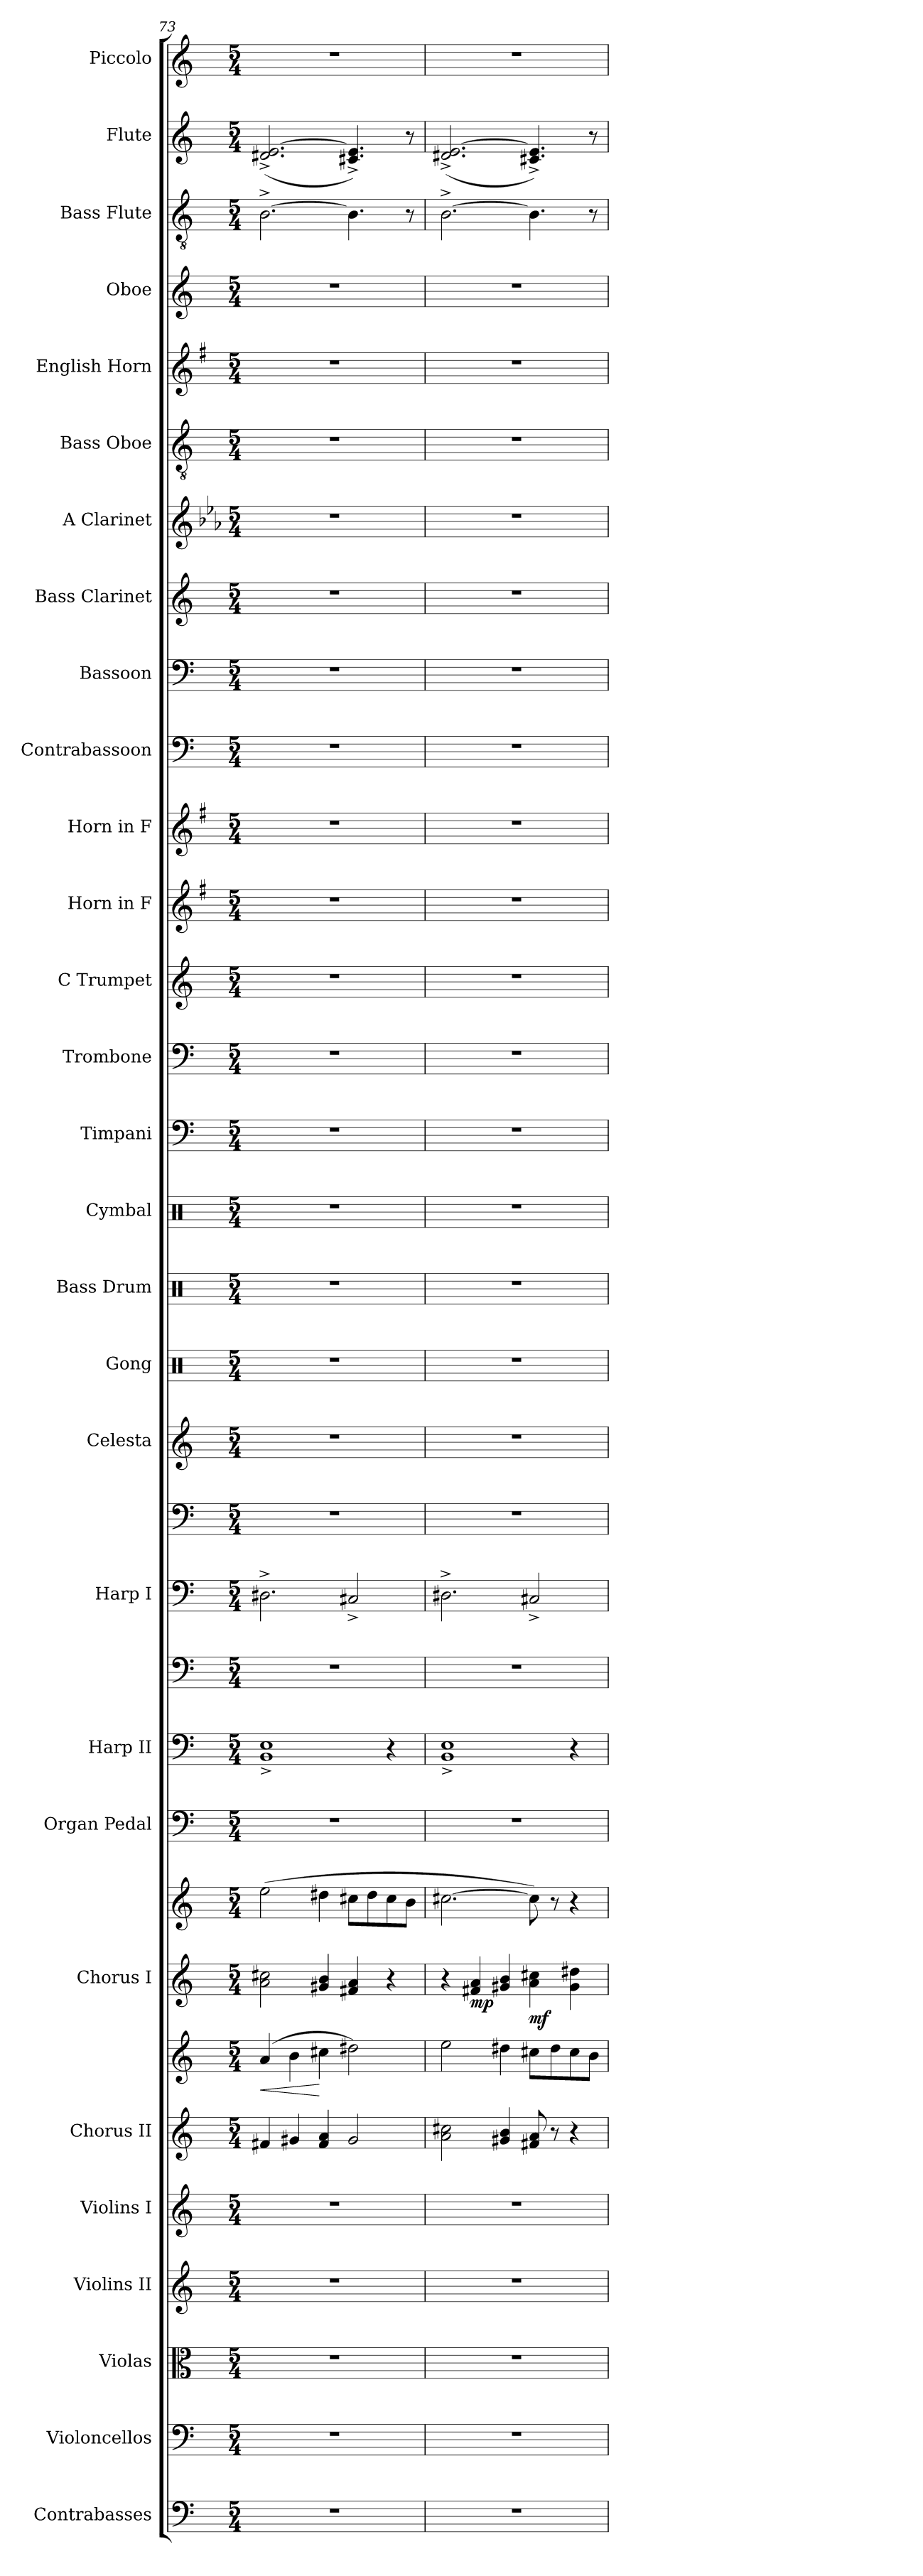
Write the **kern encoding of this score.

**kern	**kern	**kern	**kern	**kern	**kern	**kern	**dynam	**kern	**kern	**dynam	**kern	**kern	**kern	**kern	**kern	**kern	**kern	**kern	**kern	**kern	**kern	**kern	**kern	**kern	**kern	**kern	**kern	**kern	**kern	**kern	**kern	**kern	**kern	**kern
*part29	*part28	*part27	*part26	*part25	*part24	*part24	*part24	*part23	*part23	*part23	*part22	*part21	*part21	*part20	*part20	*part19	*part18	*part17	*part16	*part15	*part14	*part13	*part12	*part11	*part10	*part9	*part8	*part7	*part6	*part5	*part4	*part3	*part2	*part1
*staff33	*staff32	*staff31	*staff30	*staff29	*staff28	*staff27	*staff27/28	*staff26	*staff25	*staff25/26	*staff24	*staff23	*staff22	*staff21	*staff20	*staff19	*staff18	*staff17	*staff16	*staff15	*staff14	*staff13	*staff12	*staff11	*staff10	*staff9	*staff8	*staff7	*staff6	*staff5	*staff4	*staff3	*staff2	*staff1
*I"Contrabasses	*I"Violoncellos	*I"Violas	*I"Violins II	*I"Violins I	*I"Chorus II	*	*	*I"Chorus I	*	*	*I"Organ Pedal	*I"Harp II	*	*I"Harp I	*	*I"Celesta	*I"Gong	*I"Bass Drum	*I"Cymbal	*I"Timpani	*I"Trombone	*I"C Trumpet	*I"Horn in F	*I"Horn in F	*I"Contrabassoon	*I"Bassoon	*I"Bass Clarinet	*I"A Clarinet	*I"Bass Oboe	*I"English Horn	*I"Oboe	*I"Bass Flute	*I"Flute	*I"Piccolo
*I'Cbs.	*I'Vcs.	*I'Vlas.	*I'Vlns.	*I'Vlns.	*I'Chr.	*	*	*I'Chr.	*	*	*I'Org.	*I'Hrp.	*	*I'Hrp.	*	*I'Cel.	*I'Gng.	*I'B. Dr.	*I'Cym.	*I'Timp.	*I'Tbn.	*I'C Tpt.	*	*	*I'Cbsn.	*I'Bsn.	*I'B. Cl.	*I'A Cl.	*	*I'E. Hn.	*I'Ob.	*I'B. Fl.	*I'Fl.	*I'Picc.
*clefF4	*clefF4	*clefC3	*clefG2	*clefG2	*clefG2	*clefG2	*	*clefG2	*clefG2	*	*clefF4	*clefF4	*clefF4	*clefF4	*clefF4	*clefG2	*clefX	*clefX	*clefX	*clefF4	*clefF4	*clefG2	*clefG2	*clefG2	*clefF4	*clefF4	*clefG2	*clefG2	*clefGv2	*clefG2	*clefG2	*clefGv2	*clefG2	*clefG2
*ITrd7c12	*	*	*	*	*	*	*	*	*	*	*	*	*	*	*	*ITrd-7c-12	*	*	*	*	*	*	*ITrd4c7	*ITrd4c7	*ITrd7c12	*	*ITrd8c14	*ITrd2c3	*	*ITrd4c7	*	*	*	*ITrd-7c-12
*k[]	*k[]	*k[]	*k[]	*k[]	*k[]	*k[]	*	*k[]	*k[]	*	*k[]	*k[]	*k[]	*k[]	*k[]	*k[]	*k[]	*k[]	*k[]	*k[]	*k[]	*k[]	*k[]	*k[]	*k[]	*k[]	*k[]	*k[]	*k[]	*k[]	*k[]	*k[]	*k[]	*k[]
*M5/4	*M5/4	*M5/4	*M5/4	*M5/4	*M5/4	*M5/4	*	*M5/4	*M5/4	*	*M5/4	*M5/4	*M5/4	*M5/4	*M5/4	*M5/4	*M5/4	*M5/4	*M5/4	*M5/4	*M5/4	*M5/4	*M5/4	*M5/4	*M5/4	*M5/4	*M5/4	*M5/4	*M5/4	*M5/4	*M5/4	*M5/4	*M5/4	*M5/4
=73	=73	=73	=73	=73	=73	=73	=73	=73	=73	=73	=73	=73	=73	=73	=73	=73	=73	=73	=73	=73	=73	=73	=73	=73	=73	=73	=73	=73	=73	=73	=73	=73	=73	=73
!	!	!	!	!	!	!	!LO:HP:b	!	!	!	!	!	!	!	!	!	!	!	!	!	!	!	!	!	!	!	!	!	!	!	!	!	!	!
!	!	!	!	!	!	!	!LO:DY:n=1:b=2	!	!	!	!	!	!	!	!	!	!	!	!	!	!	!	!	!	!	!	!	!	!	!	!	!	!	!
!	!	!	!	!	!	!	!LO:DY:n=2:b	!	!	!	!	!	!	!	!	!	!	!	!	!	!	!	!	!	!	!	!	!	!	!	!	!	!	!
4%5r	4%5r	4%5r	4%5r	4%5r	4f#X/	(4a/	< mp mp	2a\ 2cc#X\	(2ee\	.	4%5r	1BB^ 1E^	4%5r	2.D#X^\	4%5r	4%5r	4%5r	4%5r	4%5r	4%5r	4%5r	4%5r	4%5r	4%5r	4%5r	4%5r	4%5r	4%5r	4%5r	4%5r	4%5r	[2.B^\	(2.d#X/^ [2.e/^	4%5r
.	.	.	.	.	4g#X/	4b\	.	.	.	.	.	.	.	.	.	.	.	.	.	.	.	.	.	.	.	.	.	.	.	.	.	.	.	.
!	!	!	!	!	!	!	!LO:DY:n=3:b=2	!	!	!	!	!	!	!	!	!	!	!	!	!	!	!	!	!	!	!	!	!	!	!	!	!	!	!
!	!	!	!	!	!	!	!LO:DY:n=4:b	!	!	!	!	!	!	!	!	!	!	!	!	!	!	!	!	!	!	!	!	!	!	!	!	!	!	!
.	.	.	.	.	4f#/ 4a/	4cc#X\	[ mf mf	4g#X/ 4b/	4dd#X\	.	.	.	.	.	.	.	.	.	.	.	.	.	.	.	.	.	.	.	.	.	.	.	.	.
.	.	.	.	.	2g#/	2dd#X\)	.	4f#X/ 4a/	8cc#X\L	.	.	.	.	2C#X^/	.	.	.	.	.	.	.	.	.	.	.	.	.	.	.	.	.	4.B\]	4.c#X/^ 4.e/]^)	.
.	.	.	.	.	.	.	.	.	8dd#\	.	.	.	.	.	.	.	.	.	.	.	.	.	.	.	.	.	.	.	.	.	.	.	.	.
.	.	.	.	.	.	.	.	4r	8cc#\	.	.	4r	.	.	.	.	.	.	.	.	.	.	.	.	.	.	.	.	.	.	.	.	.	.
.	.	.	.	.	.	.	.	.	8b\J	.	.	.	.	.	.	.	.	.	.	.	.	.	.	.	.	.	.	.	.	.	.	8r	8r	.
=74	=74	=74	=74	=74	=74	=74	=74	=74	=74	=74	=74	=74	=74	=74	=74	=74	=74	=74	=74	=74	=74	=74	=74	=74	=74	=74	=74	=74	=74	=74	=74	=74	=74	=74
4%5r	4%5r	4%5r	4%5r	4%5r	2a\ 2cc#X\	2ee\	.	4r	[2.cc#X\	.	4%5r	1BB^ 1E^	4%5r	2.D#X^\	4%5r	4%5r	4%5r	4%5r	4%5r	4%5r	4%5r	4%5r	4%5r	4%5r	4%5r	4%5r	4%5r	4%5r	4%5r	4%5r	4%5r	[2.B^\	(2.d#X/^ [2.e/^	4%5r
!	!	!	!	!	!	!	!	!	!	!LO:DY:b=2	!	!	!	!	!	!	!	!	!	!	!	!	!	!	!	!	!	!	!	!	!	!	!	!
.	.	.	.	.	.	.	.	4f#X/ 4a/	.	mp	.	.	.	.	.	.	.	.	.	.	.	.	.	.	.	.	.	.	.	.	.	.	.	.
.	.	.	.	.	4g#X/ 4b/	4dd#X\	.	4g#X/ 4b/	.	.	.	.	.	.	.	.	.	.	.	.	.	.	.	.	.	.	.	.	.	.	.	.	.	.
!	!	!	!	!	!	!	!	!	!	!LO:DY:b=2	!	!	!	!	!	!	!	!	!	!	!	!	!	!	!	!	!	!	!	!	!	!	!	!
.	.	.	.	.	8f#X/ 8a/	8cc#X\L	.	4a\ 4cc#X\	8cc#\])	mf	.	.	.	2C#X^/	.	.	.	.	.	.	.	.	.	.	.	.	.	.	.	.	.	4.B\]	4.c#X/^ 4.e/]^)	.
.	.	.	.	.	8r	8dd#\	.	.	8r	.	.	.	.	.	.	.	.	.	.	.	.	.	.	.	.	.	.	.	.	.	.	.	.	.
.	.	.	.	.	4r	8cc#\	.	4g#\ 4dd#X\	4r	.	.	4r	.	.	.	.	.	.	.	.	.	.	.	.	.	.	.	.	.	.	.	.	.	.
.	.	.	.	.	.	8b\J	.	.	.	.	.	.	.	.	.	.	.	.	.	.	.	.	.	.	.	.	.	.	.	.	.	8r	8r	.
=	=	=	=	=	=	=	=	=	=	=	=	=	=	=	=	=	=	=	=	=	=	=	=	=	=	=	=	=	=	=	=	=	=	=
*-	*-	*-	*-	*-	*-	*-	*-	*-	*-	*-	*-	*-	*-	*-	*-	*-	*-	*-	*-	*-	*-	*-	*-	*-	*-	*-	*-	*-	*-	*-	*-	*-	*-	*-
